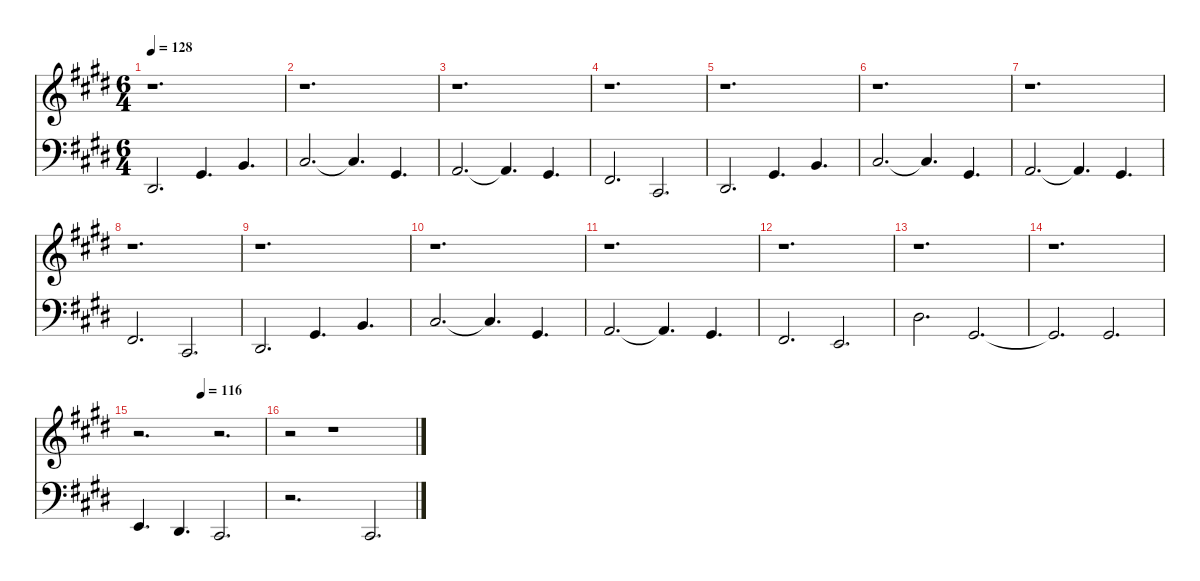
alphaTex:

\defaultSystemsLayout 4
\hideDynamics
\bracketExtendMode nobrackets
\singleTrackTrackNamePolicy hidden
\multiTrackTrackNamePolicy hidden
\firstSystemTrackNameMode fullname
\firstSystemTrackNameOrientation horizontal
\otherSystemsTrackNameOrientation horizontal
\track ("Piano" "pno.") {instrument acousticgrandpiano}
\staff {score}
\tuning (E3 B2 G2 D2 A1 E1 B1)
\ts (6 4)
\tempo 128
\clef g2
\ks e
r.1{d dy f beam Down} |
r.1{d beam Down} |
r.1{d beam Down} |
r.1{d beam Down} |
r.1{d beam Down} |
r.1{d beam Down} |
r.1{d beam Down} |
r.1{d beam Down} |
r.1{d beam Down} |
r.1{d beam Down} |
r.1{d beam Down} |
r.1{d beam Down} |
r.1{d beam Down} |
r.1{d beam Down} |
\tempo (116 0.5)
r.2{d beam Down} r.2{d beam Down} |
r.2{beam Down} r.1{beam Down}
\staff {score}
\tuning (E3 B2 G2 D2 A1 E1 B1)
\clef f4
\ottava regular
\simile none
\ks e
-1.6{acc #}.2{d ot 8vb dy ff beam Up} 4.6{acc #}.4{d ot 8vb beam Up} 2.5{acc forcenatural}.4{d ot 8vb beam Up} |
2.7{acc #}.2{d ot 8vb beam Up} 2.7{t acc #}.4{d ot 8vb beam Up} 4.6{acc #}.4{d ot 8vb beam Up} |
5.6{acc forcenatural}.2{d ot 8vb beam Up} 5.6{t acc forcenatural}.4{d ot 8vb beam Up} 4.6{acc #}.4{d ot 8vb beam Up} |
2.6{acc #}.2{d ot 8vb beam Up} -3.6{acc #}.2{d ot 8vb beam Up} |
-1.6{acc #}.2{d ot 8vb beam Up} 4.6{acc #}.4{d ot 8vb beam Up} 2.5{acc forcenatural}.4{d ot 8vb beam Up} |
2.7{acc #}.2{d ot 8vb beam Up} 2.7{t acc #}.4{d ot 8vb beam Up} 4.6{acc #}.4{d ot 8vb beam Up} |
5.6{acc forcenatural}.2{d ot 8vb beam Up} 5.6{t acc forcenatural}.4{d ot 8vb beam Up} 4.6{acc #}.4{d ot 8vb beam Up} |
2.6{acc #}.2{d ot 8vb beam Up} -3.6{acc #}.2{d ot 8vb beam Up} |
-1.6{acc #}.2{d ot 8vb beam Up} 4.6{acc #}.4{d ot 8vb beam Up} 2.5{acc forcenatural}.4{d ot 8vb beam Up} |
2.7{acc #}.2{d ot 8vb beam Up} 2.7{t acc #}.4{d ot 8vb dy f beam Up} 4.6{acc #}.4{d ot 8vb dy ff beam Up} |
5.6{acc forcenatural}.2{d ot 8vb beam Up} 5.6{t acc forcenatural}.4{d ot 8vb dy f beam Up} 4.6{acc #}.4{d ot 8vb dy ff beam Up} |
4.4{acc #}.2{d dy f beam Up} 2.4{acc forcenatural}.2{d beam Up} |
4.2{acc #}.2{d beam Down} 1.3{acc #}.2{d beam Up} |
1.3{t acc #}.2{d beam Up} 1.3{acc #}.2{d beam Up} |
2.4{acc forcenatural}.4{d beam Up} 1.4{acc #}.4{d beam Up} 2.7{acc #}.2{d beam Up} |
r.2{d beam Down} 4.5{acc #}.2{d beam Up}
